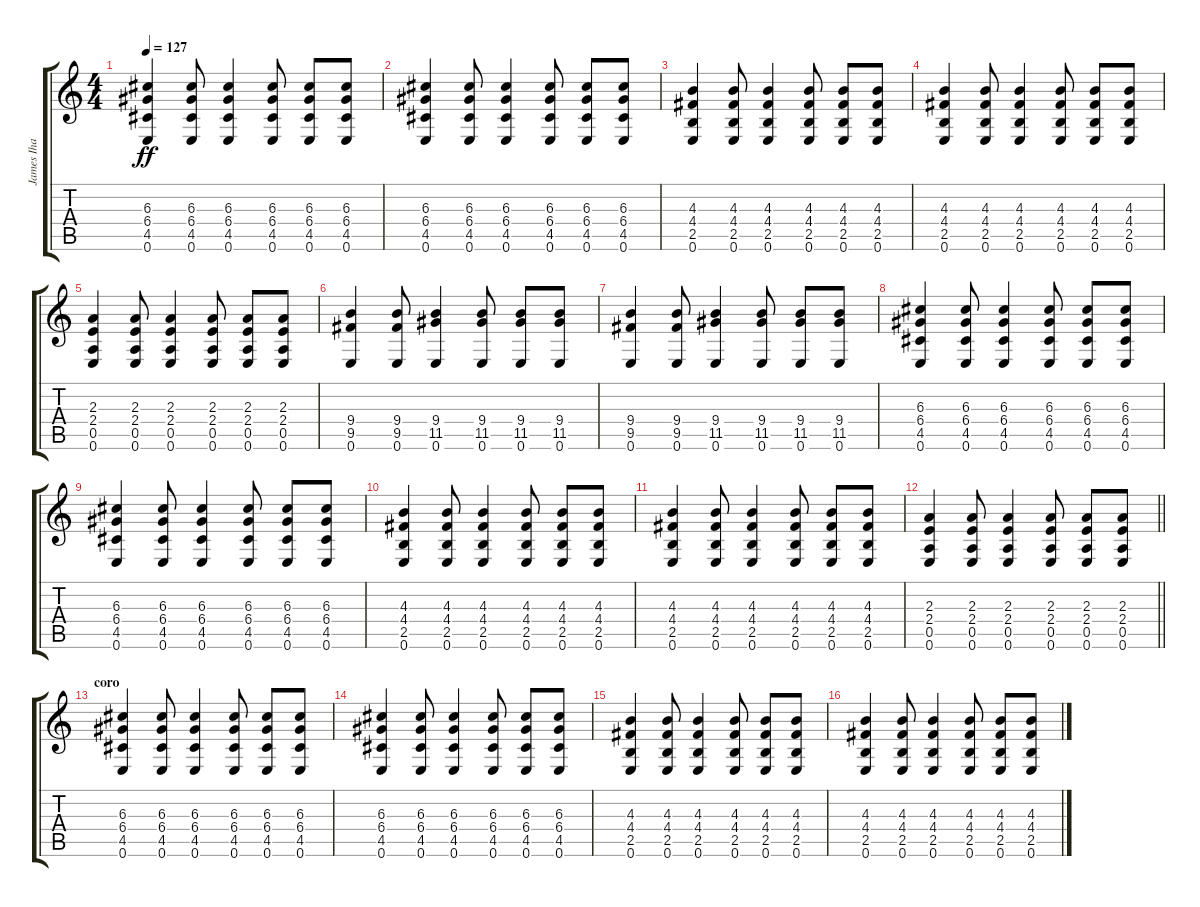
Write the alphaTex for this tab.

\track ("James Iha" "James Iha") {instrument distortionguitar}
\staff {score tabs}
\tuning (E4 B3 G3 D3 A2 E2) {hide}
\ts (4 4)
\tempo 127
\clef g2
\ks c
(6.3 6.4 4.5 0.6).4{dy ff} (6.3 6.4 4.5 0.6).8 (6.3 6.4 4.5 0.6).4 (6.3 6.4 4.5 0.6).8 (6.3 6.4 4.5 0.6).8 (6.3 6.4 4.5 0.6).8 |
(6.3 6.4 4.5 0.6).4 (6.3 6.4 4.5 0.6).8 (6.3 6.4 4.5 0.6).4 (6.3 6.4 4.5 0.6).8 (6.3 6.4 4.5 0.6).8 (6.3 6.4 4.5 0.6).8 |
(4.3 4.4 2.5 0.6).4 (4.3 4.4 2.5 0.6).8 (4.3 4.4 2.5 0.6).4 (4.3 4.4 2.5 0.6).8 (4.3 4.4 2.5 0.6).8 (4.3 4.4 2.5 0.6).8 |
(4.3 4.4 2.5 0.6).4 (4.3 4.4 2.5 0.6).8 (4.3 4.4 2.5 0.6).4 (4.3 4.4 2.5 0.6).8 (4.3 4.4 2.5 0.6).8 (4.3 4.4 2.5 0.6).8 |
(2.3 2.4 0.5 0.6).4 (2.3 2.4 0.5 0.6).8 (2.3 2.4 0.5 0.6).4 (2.3 2.4 0.5 0.6).8 (2.3 2.4 0.5 0.6).8 (2.3 2.4 0.5 0.6).8 |
(9.4 9.5 0.6).4 (9.4 9.5 0.6).8 (9.4 11.5 0.6).4 (9.4 11.5 0.6).8 (9.4 11.5 0.6).8 (9.4 11.5 0.6).8 |
(9.4 9.5 0.6).4 (9.4 9.5 0.6).8 (9.4 11.5 0.6).4 (9.4 11.5 0.6).8 (9.4 11.5 0.6).8 (9.4 11.5 0.6).8 |
(6.3 6.4 4.5 0.6).4 (6.3 6.4 4.5 0.6).8 (6.3 6.4 4.5 0.6).4 (6.3 6.4 4.5 0.6).8 (6.3 6.4 4.5 0.6).8 (6.3 6.4 4.5 0.6).8 |
(6.3 6.4 4.5 0.6).4 (6.3 6.4 4.5 0.6).8 (6.3 6.4 4.5 0.6).4 (6.3 6.4 4.5 0.6).8 (6.3 6.4 4.5 0.6).8 (6.3 6.4 4.5 0.6).8 |
(4.3 4.4 2.5 0.6).4 (4.3 4.4 2.5 0.6).8 (4.3 4.4 2.5 0.6).4 (4.3 4.4 2.5 0.6).8 (4.3 4.4 2.5 0.6).8 (4.3 4.4 2.5 0.6).8 |
(4.3 4.4 2.5 0.6).4 (4.3 4.4 2.5 0.6).8 (4.3 4.4 2.5 0.6).4 (4.3 4.4 2.5 0.6).8 (4.3 4.4 2.5 0.6).8 (4.3 4.4 2.5 0.6).8 |
\barLineRight lightlight
(2.3 2.4 0.5 0.6).4 (2.3 2.4 0.5 0.6).8 (2.3 2.4 0.5 0.6).4 (2.3 2.4 0.5 0.6).8 (2.3 2.4 0.5 0.6).8 (2.3 2.4 0.5 0.6).8 |
\section ("" "coro")
(6.3 6.4 4.5 0.6).4{volume 9} (6.3 6.4 4.5 0.6).8 (6.3 6.4 4.5 0.6).4 (6.3 6.4 4.5 0.6).8 (6.3 6.4 4.5 0.6).8 (6.3 6.4 4.5 0.6).8 |
(6.3 6.4 4.5 0.6).4 (6.3 6.4 4.5 0.6).8 (6.3 6.4 4.5 0.6).4 (6.3 6.4 4.5 0.6).8 (6.3 6.4 4.5 0.6).8 (6.3 6.4 4.5 0.6).8 |
(4.3 4.4 2.5 0.6).4 (4.3 4.4 2.5 0.6).8 (4.3 4.4 2.5 0.6).4 (4.3 4.4 2.5 0.6).8 (4.3 4.4 2.5 0.6).8 (4.3 4.4 2.5 0.6).8 |
(4.3 4.4 2.5 0.6).4 (4.3 4.4 2.5 0.6).8 (4.3 4.4 2.5 0.6).4 (4.3 4.4 2.5 0.6).8 (4.3 4.4 2.5 0.6).8 (4.3 4.4 2.5 0.6).8
